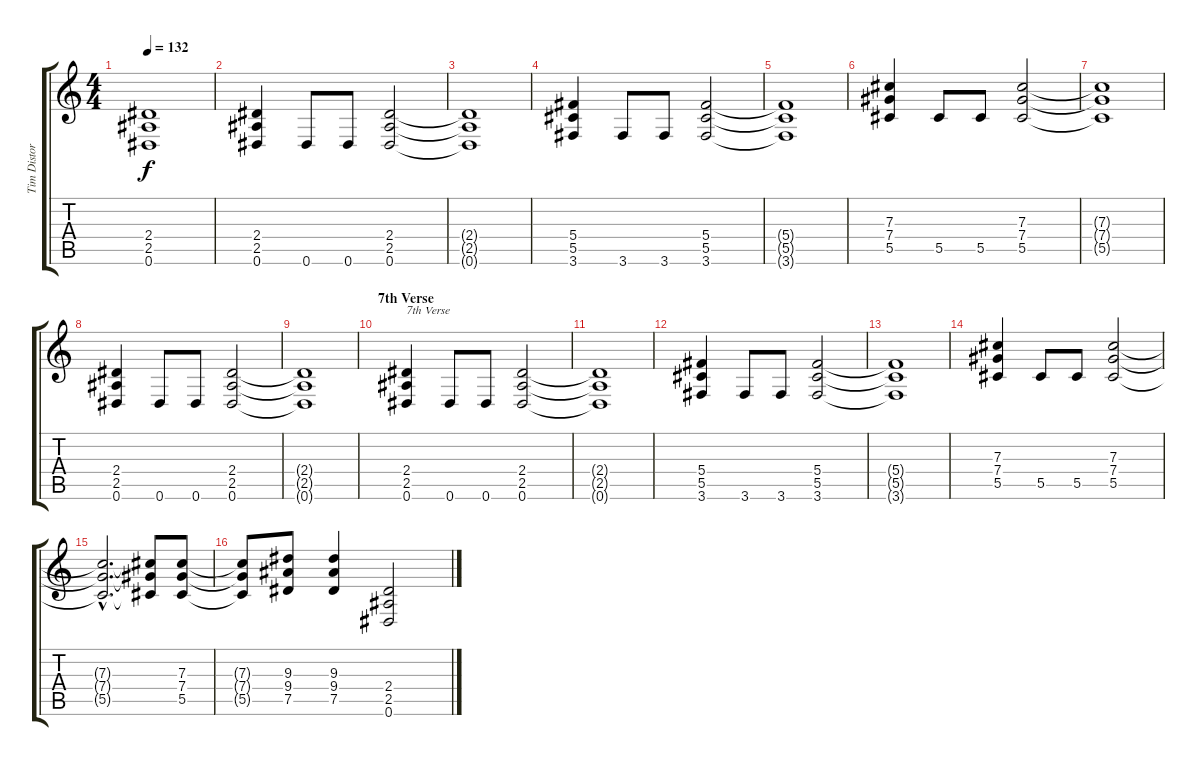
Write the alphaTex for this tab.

\track ("Tim Distortion Guitar I" "Tim Distor") {instrument distortionguitar}
\staff {score tabs}
\tuning (Eb4 Bb3 Gb3 Db3 Ab2 Eb2) {hide}
\ts (4 4)
\tempo 132
\clef g2
\ks c
(2.4{t} 2.5{t} 0.6{t}).1{dy f} |
(2.4 2.5 0.6).4 0.6.8 0.6.8 (2.4 2.5 0.6).2 |
(2.4{t} 2.5{t} 0.6{t}).1 |
(5.4 5.5 3.6).4 3.6.8 3.6.8 (5.4 5.5 3.6).2 |
(5.4{t} 5.5{t} 3.6{t}).1 |
(7.3 7.4 5.5).4 5.5.8 5.5.8 (7.3 7.4 5.5).2 |
(7.3{t} 7.4{t} 5.5{t}).1 |
(2.4 2.5 0.6).4 0.6.8 0.6.8 (2.4 2.5 0.6).2 |
(2.4{t} 2.5{t} 0.6{t}).1 |
\section ("" "7th Verse")
(2.4 2.5 0.6).4{txt "7th Verse" volume 16} 0.6.8 0.6.8 (2.4 2.5 0.6).2 |
(2.4{t} 2.5{t} 0.6{t}).1 |
(5.4 5.5 3.6).4 3.6.8 3.6.8 (5.4 5.5 3.6).2 |
(5.4{t} 5.5{t} 3.6{t}).1 |
(7.3 7.4 5.5).4 5.5.8 5.5.8 (7.3 7.4 5.5).2 |
(7.3{hac t} 7.4{hac t} 5.5{hac t}).2{d} (7.3{t} 7.4{t} 5.5{t}).8 (7.3 7.4 5.5).8 |
(7.3{t} 7.4{t} 5.5{t}).8 (9.3 9.4 7.5).8 (9.3 9.4 7.5).4 (2.4 2.5 0.6).2
